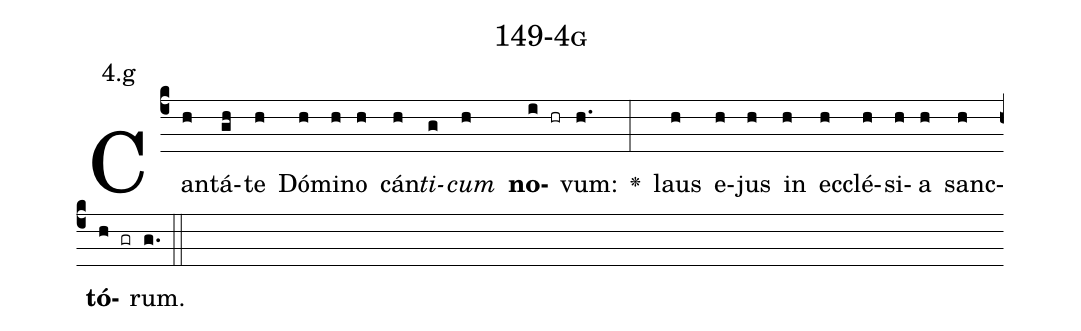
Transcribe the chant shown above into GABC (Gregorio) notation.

name: 149-4g;
annotation: 4.g;
%%
(c4)Can(h)tá(gh)te(h) Dó(h)mi(h)no(h) cán(h)<i>ti</i>(g)<i>cum</i>(h) <b>no</b>(i hr)vum:(h.) <v>\greheightstar</v>(:) laus(h) e(h)jus(h) in(h) ec(h)clé(h)si(h)a(h) sanc(h)<b>tó</b>(h gr)rum.(g.) (::)


%E(h) u(h) o(h) u(h) a(h) e.(g.) (::)
